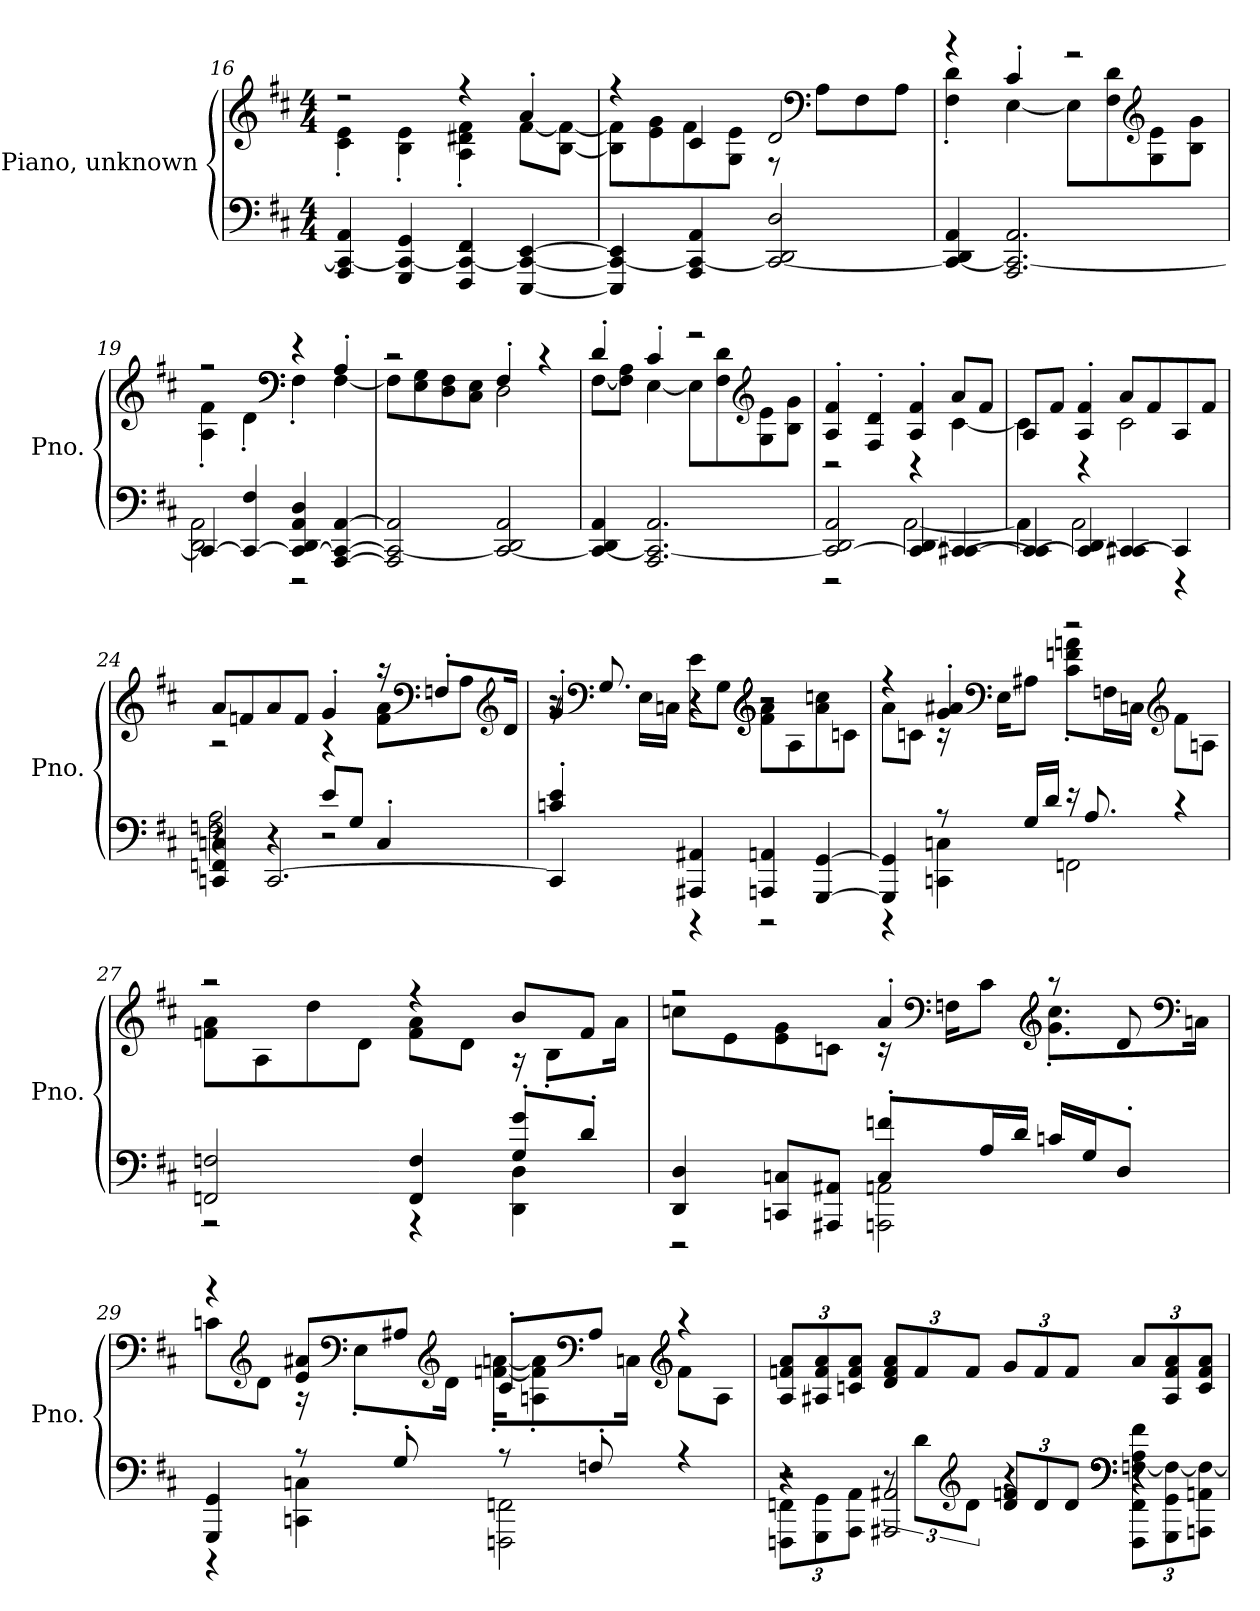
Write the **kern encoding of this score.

**kern	**kern
*part1	*part1
*staff2	*staff1
*I"Piano, unknown	*
*I'Pno.	*
!!LO:LB:g=z
*clefF4	*clefG2
*k[f#c#]	*k[f#c#]
*M4/4	*M4/4
=16	=16
*	*^
4AAA/ 4CC/_ 4AA/	2r	4c#\' 4e\'
4GGG/ 4CC/_ 4GG/	.	4B\' 4e\'
4FFF#/ 4CC/_ 4FF#/	4r	4A\' 4d#X\' 4f#\'
[4EEE/ 4CC/_ [4EE/	4a'/	[8f#\L
.	.	[8B\ 8f#\_J
=17	=17	=17
4EEE/] 4CC/_ 4EE/]	4r	8B\] 8f#\]L
.	.	8e\ 8g\
4AAA/ 4CC/_ 4AA/	4c#/	8f#\
.	.	8G\ 8e\J
2CC/_ 2DD/ 2D/	2d/	8r
*	*clefF4	*
.	.	8A\L
.	.	8F#\
.	.	8A\J
=18	=18	=18
4CC/_ 4DD/ 4AA/	4r	4F#\' 4d\'
2.AAA/ 2.CC/_ 2.AA/	4c#'/	[4E\
.	2r	8E\L]
.	.	8F#\ 8d\
*	*clefG2	*
.	.	8G\ 8e\
.	.	8B\ 8g\J
=19	=19	=19
*^	*	*
4CC/_	2DD\ 2AA\	2r	4A\' 4f#\'
4CC/_ 4F#/	.	.	4d'\
*	*	*clefF4	*
4CC/_ 4DD/ 4AA/ 4D/	2r	4r	4F#'\
[4AAA/ 4CC/_ [4AA/	.	4A'/	[4F#\
*v	*v	*	*
!!LO:LB:g=z	!!
=20	=20	=20
2AAA/] 2CC/_ 2AA/]	2r	8F#\L]
.	.	8E\ 8G\
.	.	8D\ 8F#\
.	.	8C#\ 8E\J
2CC/_ 2DD/ 2AA/	4F#'/	2D\
.	4r	.
=21	=21	=21
4CC/_ 4DD/ 4AA/	4d'/	[8F#\L
.	.	8F#\] 8A\J
2.AAA/ 2.CC/_ 2.AA/	4c#'/	[4E\
.	2r	8E\L]
.	.	8F#\ 8d\
*	*clefG2	*
.	.	8G\ 8e\
.	.	8B\ 8g\J
=22	=22	=22
*^	*	*
2CC/_ 2DD/ 2AA/	2r	4A/' 4f#/'	2r
.	.	4F#/' 4d/'	.
4CC/_ 4DD/	[2AA\	4A/' 4f#/'	4r
4CC/_ [4CC#X/	.	8a/L	[4c#\
.	.	8f#/J	.
=23	=23	=23	=23
4CC/_ 4CC#/]	4AA\]	8A/L	4c#\]
.	.	8f#/J	.
4CC/_ 4DD/	2AA\	4A/' 4f#/'	4r
4CC/_ 4CC#X/	.	8a/L	2c#\
.	.	8f#/	.
4CC/]	4r	8A/	.
.	.	8f#/J	.
!!LO:PB:g=z	!!
=24	=24	=24	=24
*	*^	*	*
4CCn/ 4FFn/ 4Cn/	2Fn\ 2A\	4r	8a/L	2r
.	.	.	8fn/	.
4r	.	[2.CC/	8a/	.
.	.	.	8f/J	.
8e/L	2r	.	4g'/	4r
8G/J	.	.	.	.
4C'/	.	.	16r	8f\ 8a\L
*	*	*	*clefF4	*
.	.	.	8Fn'/L	.
.	.	.	.	8A\J
*	*	*	*clefG2	*
.	.	.	16d/Jk	.
*	*v	*v	*	*
=25	=25	=25	=25
*	*	*	*^
4cn/' 4e/'	4CC/]	4g'/	8r	16r
*	*	*clefF4	*	*
.	.	.	.	8.G/
.	.	.	16E\LL	.
.	.	.	16Cn\JJ	.
4AAA#X/ 4AA#X/	4r	4r	8e\L	4r
.	.	.	8G\J	.
*	*	*clefG2	*	*
4AAAn/ 4AAn/	2r	2r	8f#\ 8a\L	2r
.	.	.	8A\	.
[4GGG/ [4GG/	.	.	8a\ 8ccn\	.
.	.	.	8cn\J	.
*	*	*	*v	*v
!!LO:LB:g=z
=26	=26	=26	=26
4GGG/] 4GG/]	4r	4r	8a\L
.	.	.	8cn\J
8r	4CCn\ 4Cn\	4g/' 4a#X/'	16r
*	*	*clefF4	*
.	.	.	16E\KL
16G/LL	.	.	8A#X\J
16d/JJ	.	.	.
16r	2FFn\	2r	8c\' 8fn\' 8an\'L
8.A/	.	.	.
.	.	.	16Fn\L
.	.	.	16Cn\JJ
*	*	*clefG2	*
4r	.	.	8f\L
.	.	.	8An\J
=27	=27	=27	=27
2FFn/ 2Fn/	2r	2r	8fn\ 8a\L
.	.	.	8A\
.	.	.	8dd\
.	.	.	8d\J
4FF/ 4F/	4r	4r	8f\ 8a\L
.	.	.	8d\J
8G/' 8g/'L	4DD\ 4D\	8b/L	16r
.	.	.	8B'\L
8d'/J	.	8f/J	.
.	.	.	16a\Jk
!!LO:LB:g=z	!!
=28	=28	=28	=28
4DD/ 4D/	2r	2r	8ccn\L
.	.	.	8e\
8CCn/ 8Cn/L	.	.	8e\ 8g\
8AAA#X/ 8AA#X/J	.	.	8cn\J
8C/' 8fn/'L	2AAAn\ 2AAn\	4a'/	16r
*	*	*clefF4	*
.	.	.	16Fn\KL
16A/L	.	.	8c\J
16d/JJ	.	.	.
*	*	*clefG2	*
16cn/LL	.	8r	8.g\' 8.cc\'L
16G/J	.	.	.
8D'/J	.	8d/	.
*	*	*clefF4	*
.	.	.	16Cn\Jk
!!LO:LB:g=z	!!
=29	=29	=29	=29
4GGG/ 4GG/	4r	4r	8cn\L
*	*	*clefG2	*
.	.	.	8d\J
8r	4CCn\ 4Cn\	8e/ 8a#X/L	16r
*	*	*clefF4	*
.	.	.	8E'\L
8G'/	.	8A#X/J	.
*	*	*clefG2	*
.	.	.	16d\Jk
8r	2FFFn\ 2FFn\	8c'/L	[16fn\' [16an\'KL
.	.	.	8An\' 8f\]' 8a\]'
*	*	*clefF4	*
8Fn'/	.	8A/J	.
.	.	.	16Cn\Jk
*	*	*clefG2	*
4r	.	4r	8f\L
.	.	.	8A\J
*	*	*v	*v
!!LO:LB:g=z
=30	=30	=30
*	*Xbrackettup	*Xbrackettup
*	*^	*
2r	12FFFn\ 12FFn\L	4r	12A/ 12fn/ 12a/L
.	12GGG\ 12GG\	.	12A#X/ 12f/ 12a/
.	12AAA\ 12AA\J	.	12cn/ 12f/ 12a/J
*	*brackettup	*	*
.	12r	2AAA#X/ 2AA#X/	12d/ 12f/ 12a/L
.	12d\L	.	12f/
*clefG2	*	*	*
.	12d\J	.	12f/J
*Xbrackettup	*	*	*
12d/ 12fn/L	4r	.	12g/L
12d/	.	.	12f/
12d/J	.	.	12f/J
*clefF4	*	*	*
4r	12FFF\ 12FF\ [12Fn\ 12A\ 12f\L	4r	12a/L
.	12GGG\ 12GG\ 12F\_	.	12A#/ 12f/ 12a/
.	12AAAn\ 12AAn\ 12F\_J	.	12c/ 12f/ 12a/J
*v	*v	*v	*
=	=
*-	*-
